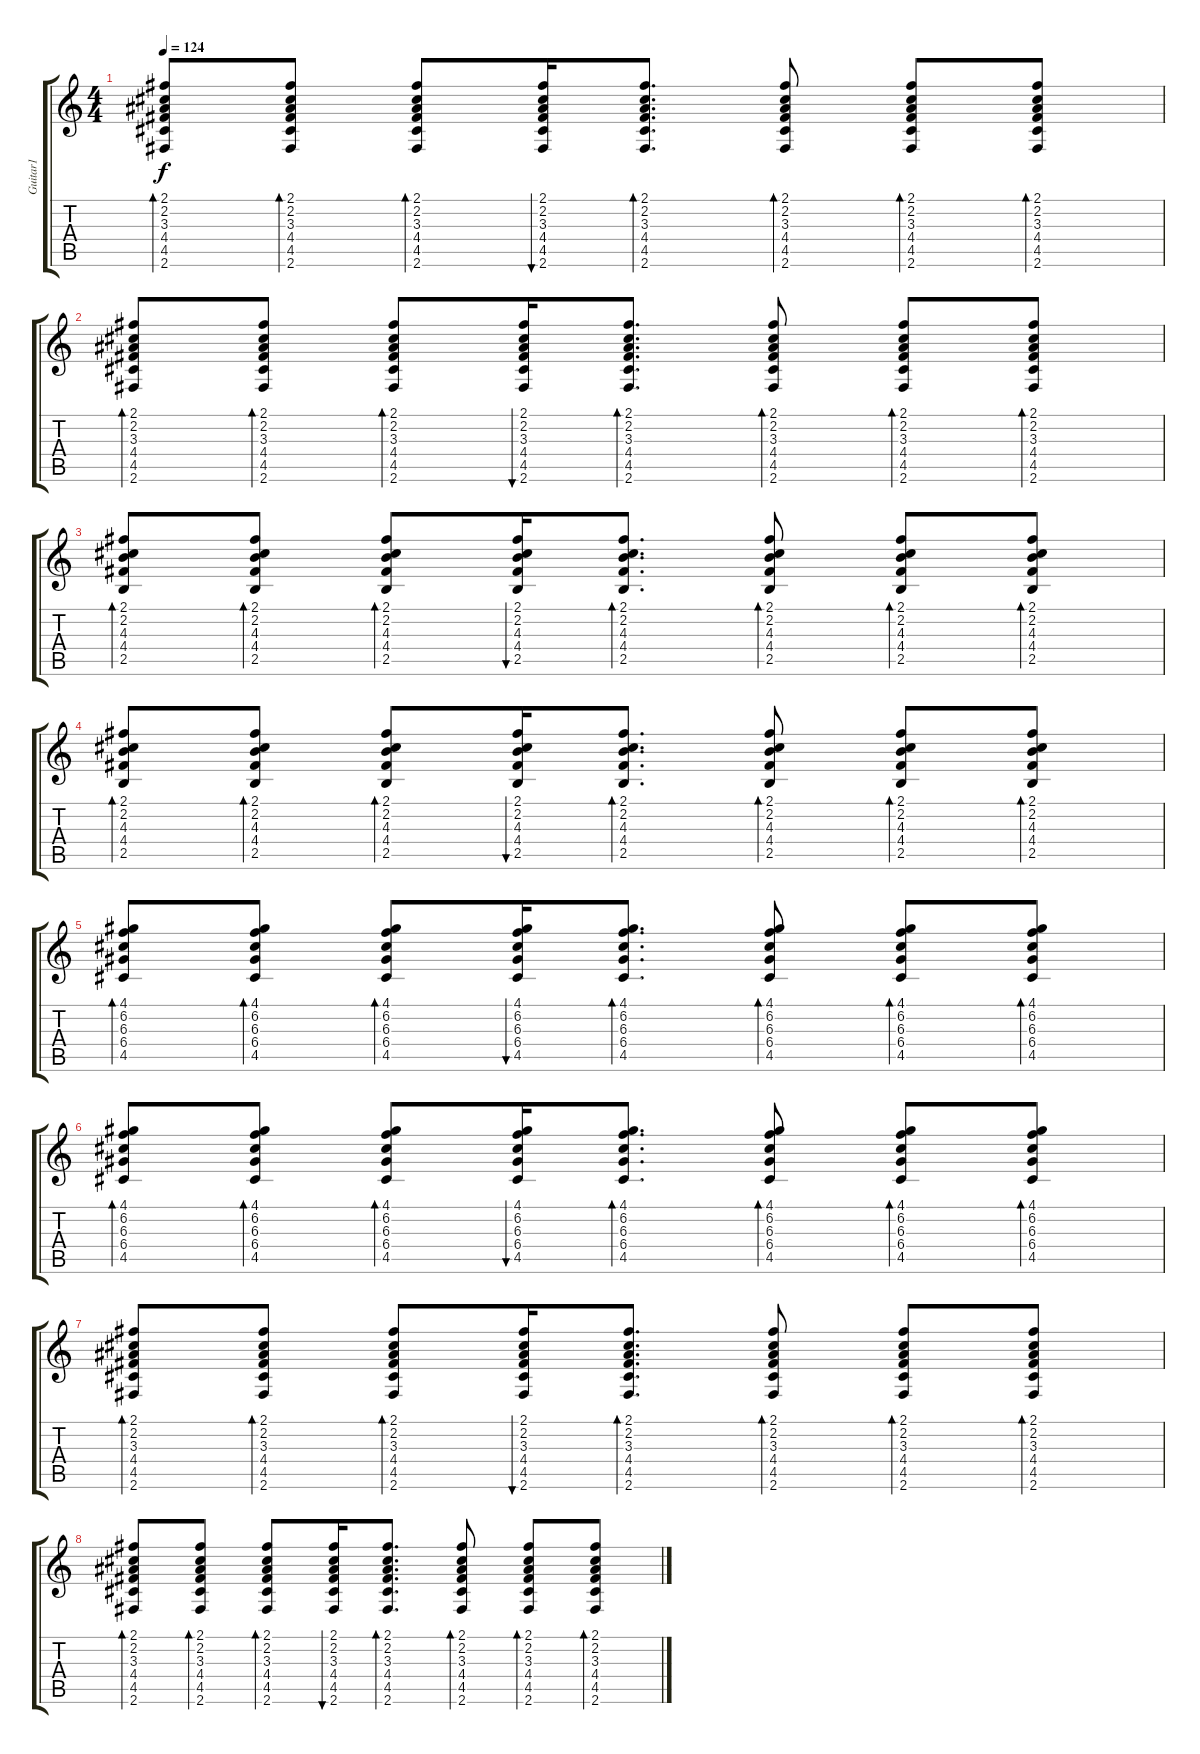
\track ("Guitar1" "Guitar1") {instrument acousticguitarnylon}
\staff {score tabs}
\tuning (E4 B3 G3 D3 A2 E2) {hide}
\ts (4 4)
\tempo 124
\clef g2
\ks c
(2.1 2.2 3.3 4.4 4.5 2.6).8{bd 60 dy f} (2.1 2.2 3.3 4.4 4.5 2.6).8{bd 60} (2.1 2.2 3.3 4.4 4.5 2.6).8{bd 60} (2.1 2.2 3.3 4.4 4.5 2.6).16{bu 60} (2.1 2.2 3.3 4.4 4.5 2.6).8{d bd 60} (2.1 2.2 3.3 4.4 4.5 2.6).8{bd 60} (2.1 2.2 3.3 4.4 4.5 2.6).8{bd 60} (2.1 2.2 3.3 4.4 4.5 2.6).8{bd 60} |
(2.1 2.2 3.3 4.4 4.5 2.6).8{bd 60} (2.1 2.2 3.3 4.4 4.5 2.6).8{bd 60} (2.1 2.2 3.3 4.4 4.5 2.6).8{bd 60} (2.1 2.2 3.3 4.4 4.5 2.6).16{bu 60} (2.1 2.2 3.3 4.4 4.5 2.6).8{d bd 60} (2.1 2.2 3.3 4.4 4.5 2.6).8{bd 60} (2.1 2.2 3.3 4.4 4.5 2.6).8{bd 60} (2.1 2.2 3.3 4.4 4.5 2.6).8{bd 60} |
(2.1 2.2 4.3 4.4 2.5).8{bd 60} (2.1 2.2 4.3 4.4 2.5).8{bd 60} (2.1 2.2 4.3 4.4 2.5).8{bd 60} (2.1 2.2 4.3 4.4 2.5).16{bu 60} (2.1 2.2 4.3 4.4 2.5).8{d bd 60} (2.1 2.2 4.3 4.4 2.5).8{bd 60} (2.1 2.2 4.3 4.4 2.5).8{bd 60} (2.1 2.2 4.3 4.4 2.5).8{bd 60} |
(2.1 2.2 4.3 4.4 2.5).8{bd 60} (2.1 2.2 4.3 4.4 2.5).8{bd 60} (2.1 2.2 4.3 4.4 2.5).8{bd 60} (2.1 2.2 4.3 4.4 2.5).16{bu 60} (2.1 2.2 4.3 4.4 2.5).8{d bd 60} (2.1 2.2 4.3 4.4 2.5).8{bd 60} (2.1 2.2 4.3 4.4 2.5).8{bd 60} (2.1 2.2 4.3 4.4 2.5).8{bd 60} |
(4.1 6.2 6.3 6.4 4.5).8{bd 60} (4.1 6.2 6.3 6.4 4.5).8{bd 60} (4.1 6.2 6.3 6.4 4.5).8{bd 60} (4.1 6.2 6.3 6.4 4.5).16{bu 60} (4.1 6.2 6.3 6.4 4.5).8{d bd 60} (4.1 6.2 6.3 6.4 4.5).8{bd 60} (4.1 6.2 6.3 6.4 4.5).8{bd 60} (4.1 6.2 6.3 6.4 4.5).8{bd 60} |
(4.1 6.2 6.3 6.4 4.5).8{bd 60} (4.1 6.2 6.3 6.4 4.5).8{bd 60} (4.1 6.2 6.3 6.4 4.5).8{bd 60} (4.1 6.2 6.3 6.4 4.5).16{bu 60} (4.1 6.2 6.3 6.4 4.5).8{d bd 60} (4.1 6.2 6.3 6.4 4.5).8{bd 60} (4.1 6.2 6.3 6.4 4.5).8{bd 60} (4.1 6.2 6.3 6.4 4.5).8{bd 60} |
(2.1 2.2 3.3 4.4 4.5 2.6).8{bd 60} (2.1 2.2 3.3 4.4 4.5 2.6).8{bd 60} (2.1 2.2 3.3 4.4 4.5 2.6).8{bd 60} (2.1 2.2 3.3 4.4 4.5 2.6).16{bu 60} (2.1 2.2 3.3 4.4 4.5 2.6).8{d bd 60} (2.1 2.2 3.3 4.4 4.5 2.6).8{bd 60} (2.1 2.2 3.3 4.4 4.5 2.6).8{bd 60} (2.1 2.2 3.3 4.4 4.5 2.6).8{bd 60} |
(2.1 2.2 3.3 4.4 4.5 2.6).8{bd 60} (2.1 2.2 3.3 4.4 4.5 2.6).8{bd 60} (2.1 2.2 3.3 4.4 4.5 2.6).8{bd 60} (2.1 2.2 3.3 4.4 4.5 2.6).16{bu 60} (2.1 2.2 3.3 4.4 4.5 2.6).8{d bd 60} (2.1 2.2 3.3 4.4 4.5 2.6).8{bd 60} (2.1 2.2 3.3 4.4 4.5 2.6).8{bd 60} (2.1 2.2 3.3 4.4 4.5 2.6).8{bd 60}
